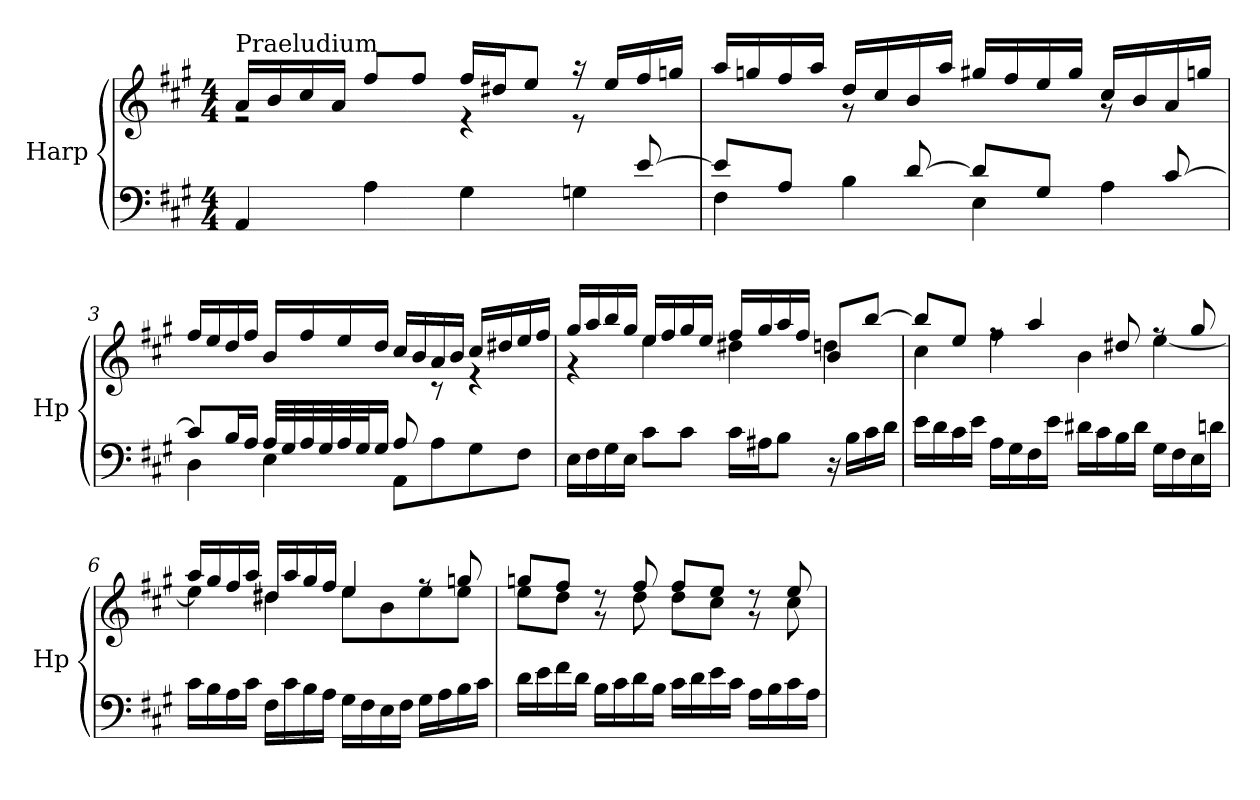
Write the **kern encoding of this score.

**kern	**kern
*part1	*part1
*staff2	*staff1
*I"Harp	*
*I'Hp	*
*clefF4	*clefG2
*k[f#c#g#]	*k[f#c#g#]
*M4/4	*M4/4
=1	=1
*^	*^
!	!	!LO:TX:a:t=Praeludium	!
2..ryy	4AA/	16a/LL	2re
.	.	16b/	.
.	.	16cc#/	.
.	.	16a/JJ	.
.	4A\	8ff#/L	.
.	.	8ff#/J	.
.	4G#\	16ff#/LL	4re
.	.	16dd#X/J	.
.	.	8ee/J	.
.	4Gn\	16r	8re
.	.	16ee/LL	.
[8e/	.	16ff#/	8ryy
.	.	16ggn/JJ	.
=2	=2	=2	=2
8e/L]	4F#\	16aa/LL	4ryy
.	.	16ggn/	.
8A/J	.	16ff#/	.
.	.	16aa/JJ	.
8ryy	4B\	16dd/LL	8rg
.	.	16cc#/	.
[8d/	.	16b/	4.ryy
.	.	16aa/JJ	.
8d/L]	4E\	16gg#X/LL	.
.	.	16ff#/	.
8G#/J	.	16ee/	.
.	.	16gg#/JJ	.
8ryy	4A\	16cc#/LL	8rg
.	.	16b/	.
[8c#/	.	16a/	8ryy
.	.	16ggn/JJ	.
!!LO:LB:g=z	!!
=3	=3	=3	=3
8c#/L]	4D\	16ff#/LL	8ryy
.	.	16ee/	.
*	*	*v	*v
16B/L	.	16dd/
16A/JJ	.	16ff#/JJ
32A/LLL	4E\	16b/LL
32G#/	.	.
32A/	.	16ff#/
32G#/	.	.
32A/	.	16ee/
32G#/J	.	.
16G#/JJ	.	16dd/JJ
8A/	8AA\L	16cc#/LL
.	.	16b/
*	*	*^
4.ryy	8A\	16a/	8rc
.	.	16b/JJ	.
.	8G#\	16cc#/LL	4re
.	.	16dd#X/	.
.	8F#\J	16ee/	.
.	.	16ff#/JJ	.
*v	*v	*	*
=4	=4	=4
16E\LL	16gg#/LL	4r
16F#\	16aa/	.
16G#\	16bb/	.
16E\JJ	16gg#/JJ	.
8c#\L	16ee/LL	4ee\
.	16ff#/	.
8c#\J	16gg#/	.
.	16ee/JJ	.
16c#\LL	16ff#/LL	4dd#X\
16A#X\J	16gg#/	.
8B\J	16aa/	.
.	16ff#/JJ	.
16r	8b/L	4ddn\
16B\LL	.	.
16c#\	[8bb/J	.
16d\JJ	.	.
!!LO:LB:g=z	!!
=5	=5	=5
16e\LL	8bb/L]	4cc#\
16d\	.	.
16c#\	8ee/J	.
16e\JJ	.	.
16A\LL	8rff	4ff#\
16G#\	.	.
16F#\	4aa/	.
16e\JJ	.	.
16d#X\LL	.	4b\
16c#\	.	.
16B\	8dd#X/	.
16d#\JJ	.	.
16G#\LL	8rff	[4ee\
16F#\	.	.
16E\	8gg#/	.
16dn\JJ	.	.
=6	=6	=6
16c#\LL	16aa/LL	4ee\]
16B\	16gg#/	.
16A\	16ff#/	.
16c#\JJ	16aa/JJ	.
16F#\LL	16dd#X/LL	4dd#X\
16c#\	16aa/	.
16B\	16gg#/	.
16A\JJ	16ff#/JJ	.
16G#\LL	4ee/	8ee\L
16F#\	.	.
16E\	.	8b\
16F#\JJ	.	.
16G#\LL	8rff	8ee\
16A\	.	.
16B\	8ggn/	8ee\J
16c#\JJ	.	.
!!LO:LB:g=z	!!
=7	=7	=7
16d\LL	8ggn/L	8ee\L
16e\	.	.
16f#\	8ff#/J	8dd\J
16d\JJ	.	.
16B\LL	8rdd	8r
16c#\	.	.
16d\	8ff#/	8dd\
16B\JJ	.	.
16c#\LL	8ff#/L	8dd\L
16d\	.	.
16e\	8ee/J	8cc#\J
16c#\JJ	.	.
16A\LL	8rdd	8r
16B\	.	.
16c#\	8ee/	8cc#\
16A\JJ	.	.
*	*v	*v
=	=
*-	*-
